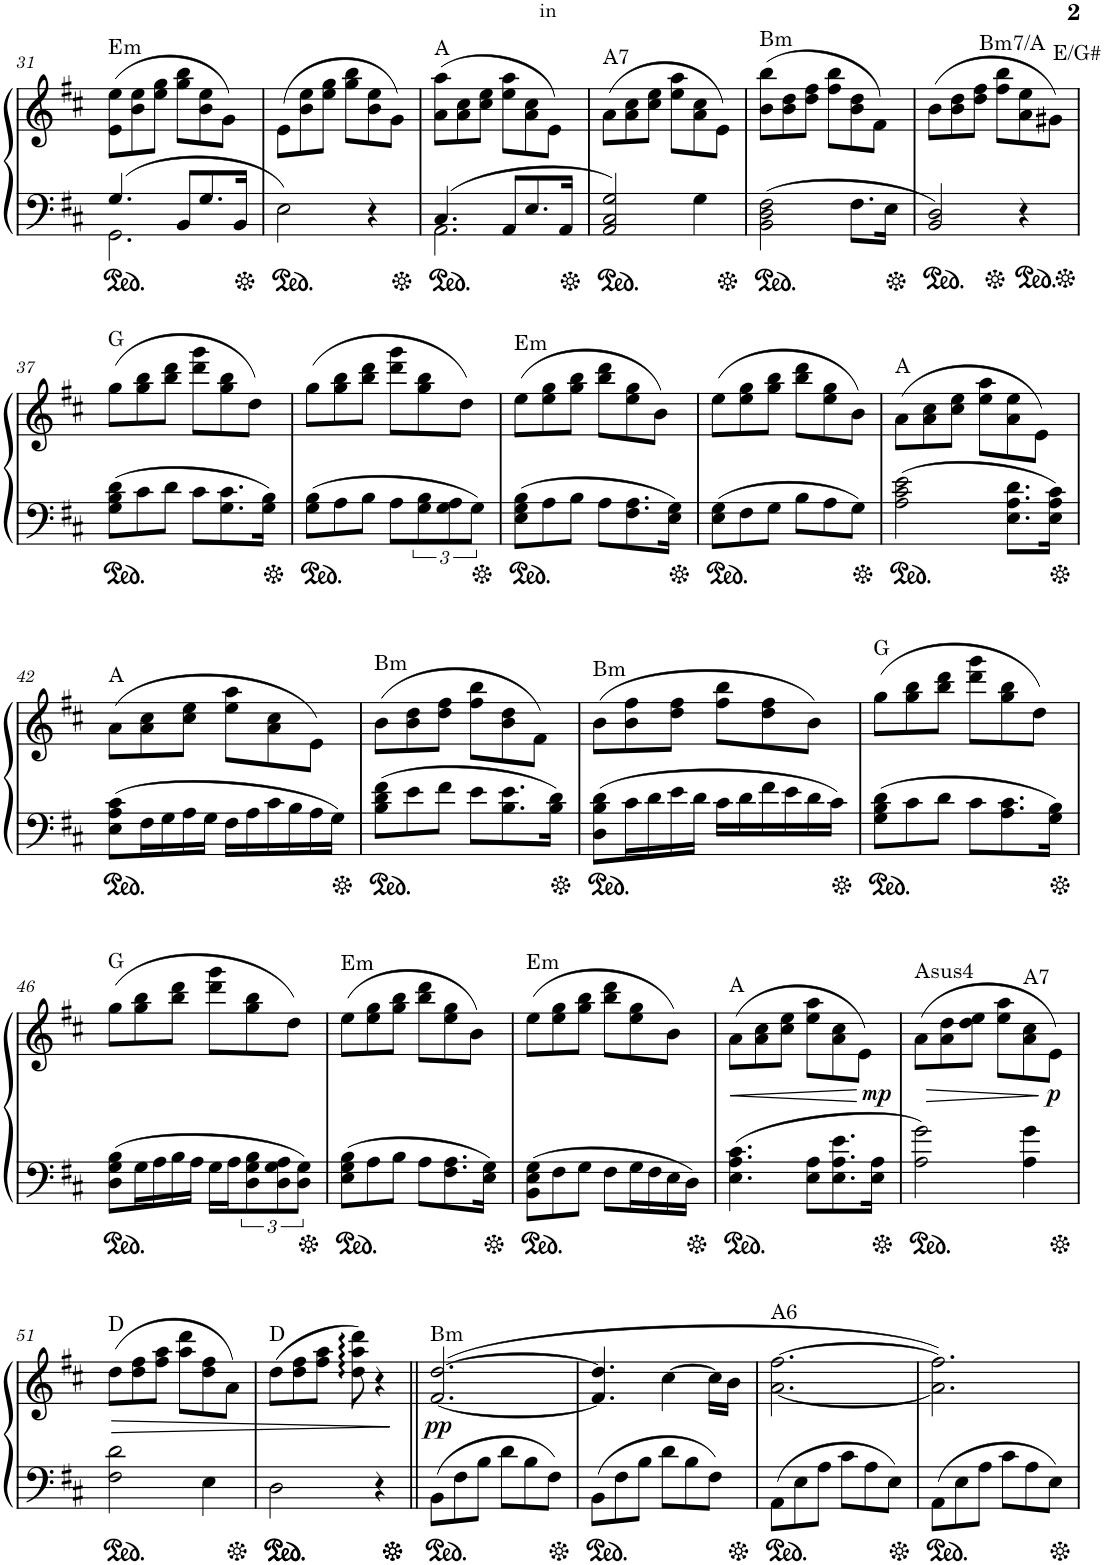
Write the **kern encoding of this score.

**kern	**kern	**dynam
*part1	*part1	*part1
*staff2	*staff1	*staff1/2
*I"Piano	*	*
*I'Pno.	*	*
!!LO:PB:g=z
*clefF4	*clefG2	*
*k[f#c#]	*k[f#c#]	*
*M6/8	*M6/8	*
=31	=31	=31
*^	*	*
!	!	!LO:TX:a:t=Em	!
4.G/	2.GG\	(8e\ 8ee\L	.
.	.	8b\ 8ee\	.
.	.	8ee\ 8gg\J	.
8BB/L	.	8gg\ 8bb\L	.
8.G/	.	8b\ 8ee\	.
.	.	8g\J)	.
16BB/Jk	.	.	.
*v	*v	*	*
=32	=32	=32
2E\	(8e\L	.
.	8b\ 8ee\	.
.	8ee\ 8gg\J	.
.	8gg\ 8bb\L	.
4r	8b\ 8ee\	.
.	8g\J)	.
=33	=33	=33
*^	*	*
!	!	!LO:TX:a:t=A	!
4.C#/	2.AA\	(8a\ 8aa\L	.
.	.	8a\ 8cc#\	.
.	.	8cc#\ 8ee\J	.
8AA/L	.	8ee\ 8aa\L	.
8.E/	.	8a\ 8cc#\	.
.	.	8e\J)	.
16AA/Jk	.	.	.
*v	*v	*	*
=34	=34	=34
!	!LO:TX:a:t=A7	!
2AA/ 2C#/ 2G/	(8a\L	.
.	8a\ 8cc#\	.
.	8cc#\ 8ee\J	.
.	8ee\ 8aa\L	.
4G\	8a\ 8cc#\	.
.	8e\J)	.
=35	=35	=35
!	!LO:TX:a:t=Bm	!
2BB\ 2D\ 2F#\	(8b\ 8bb\L	.
.	8b\ 8dd\	.
.	8dd\ 8ff#\J	.
.	8ff#\ 8bb\L	.
8.F#\L	8b\ 8dd\	.
.	8f#\J)	.
16E\Jk	.	.
=36	=36	=36
*	*^	*
2BB/ 2D/	(8b\L	4ryy	.
.	8b\ 8dd\	.	.
.	8dd\ 8ff#\J	16ryy	.
!	!	!LO:TX:a:t=Bm7/A	!
.	.	4..ryy	.
.	8ff#\ 8bb\L	.	.
4r	8a\ 8ee\	.	.
!	!LO:TX:a:t=E/G#	!	!
.	8g#X\J)	.	.
!!LO:LB:g=z
=37	=37	=37	=37
!	!LO:TX:a:t=G	!	!
*	*v	*v	*
8G\ 8B\ 8d\L	(8gg\L	.
8c#\	8gg\ 8bb\	.
8d\J	8bb\ 8ddd\J	.
8c#\L	8ddd\ 8ggg\L	.
8.G\ 8.c#\	8gg\ 8bb\	.
.	8dd\J)	.
16G\ 16B\Jk	.	.
=38	=38	=38
8G\ 8B\L	(8gg\L	.
8A\	8gg\ 8bb\	.
8B\J	8bb\ 8ddd\J	.
8A\L	8ddd\ 8ggg\L	.
12G\ 12B\	8gg\ 8bb\	.
12G\ 12A\	.	.
.	8dd\J)	.
12G\J	.	.
=39	=39	=39
!	!LO:TX:a:t=Em	!
8E\ 8G\ 8B\L	(8ee\L	.
8A\	8ee\ 8gg\	.
8B\J	8gg\ 8bb\J	.
8A\L	8bb\ 8ddd\L	.
8.F#\ 8.A\	8ee\ 8gg\	.
.	8b\J)	.
16E\ 16G\Jk	.	.
=40	=40	=40
8E\ 8G\L	(8ee\L	.
8F#\	8ee\ 8gg\	.
8G\J	8gg\ 8bb\J	.
8B\L	8bb\ 8ddd\L	.
8A\	8ee\ 8gg\	.
8G\J	8b\J)	.
=41	=41	=41
!	!LO:TX:a:t=A	!
2A\ 2c#\ 2e\	(8a\L	.
.	8a\ 8cc#\	.
.	8cc#\ 8ee\J	.
.	8ee\ 8aa\L	.
8.E\ 8.A\ 8.d\L	8a\ 8ee\	.
.	8e\J)	.
16E\ 16A\ 16c#\Jk	.	.
!!LO:LB:g=z
=42	=42	=42
!	!LO:TX:a:t=A	!
8E\ 8A\ 8c#\L	(8a\L	.
16F#\L	8a\ 8cc#\	.
16G\	.	.
16A\	8cc#\ 8ee\J	.
16G\JJ	.	.
16F#\LL	8ee\ 8aa\L	.
16A\	.	.
16c#\	8a\ 8cc#\	.
16B\	.	.
16A\	8e\J)	.
16G\JJ	.	.
=43	=43	=43
!	!LO:TX:a:t=Bm	!
8B\ 8d\ 8f#\L	(8b\L	.
8e\	8b\ 8dd\	.
8f#\J	8dd\ 8ff#\J	.
8e\L	8ff#\ 8bb\L	.
8.B\ 8.e\	8b\ 8dd\	.
.	8f#\J)	.
16B\ 16d\Jk	.	.
=44	=44	=44
!	!LO:TX:a:t=Bm	!
8D\ 8B\ 8d\L	(8b\L	.
16c#\L	8b\ 8ff#\	.
16d\	.	.
16e\	8dd\ 8ff#\J	.
16d\JJ	.	.
16c#\LL	8ff#\ 8bb\L	.
16d\	.	.
16f#\	8dd\ 8ff#\	.
16e\	.	.
16d\	8b\J)	.
16c#\JJ	.	.
=45	=45	=45
!	!LO:TX:a:t=G	!
8G\ 8B\ 8d\L	(8gg\L	.
8c#\	8gg\ 8bb\	.
8d\J	8bb\ 8ddd\J	.
8c#\L	8ddd\ 8ggg\L	.
8.A\ 8.c#\	8gg\ 8bb\	.
.	8dd\J)	.
16G\ 16B\Jk	.	.
!!LO:LB:g=z
=46	=46	=46
!	!LO:TX:a:t=G	!
8D\ 8G\ 8B\L	(8gg\L	.
16G\L	8gg\ 8bb\	.
16A\	.	.
16B\	8bb\ 8ddd\J	.
16A\JJ	.	.
16G\LL	8ddd\ 8ggg\L	.
16A\J	.	.
12D\ 12G\ 12B\	8gg\ 8bb\	.
12D\ 12G\ 12A\	.	.
.	8dd\J)	.
12D\ 12G\J	.	.
=47	=47	=47
!	!LO:TX:a:t=Em	!
8E\ 8G\ 8B\L	(8ee\L	.
8A\	8ee\ 8gg\	.
8B\J	8gg\ 8bb\J	.
8A\L	8bb\ 8ddd\L	.
8.F#\ 8.A\	8ee\ 8gg\	.
.	8b\J)	.
16E\ 16G\Jk	.	.
=48	=48	=48
!	!LO:TX:a:t=Em	!
8BB\ 8E\ 8G\L	(8ee\L	.
8F#\	8ee\ 8gg\	.
8G\J	8gg\ 8bb\J	.
8F#\L	8bb\ 8ddd\L	.
16G\L	8ee\ 8gg\	.
16F#\	.	.
16E\	8b\J)	.
16D\JJ	.	.
=49	=49	=49
!	!LO:TX:a:t=A	!
!	!	!LO:HP:b
*	*^	*
4.E\ 4.A\ 4.c#\	(8a\L	2ryy	<
.	8a\ 8cc#\	.	.
.	8cc#\ 8ee\J	.	.
8E\ 8A\L	8ee\ 8aa\L	.	.
8.E\ 8.A\ 8.e\	8a\ 8cc#\	8.ryy	.
.	8e\J)	.	.
!	!	!	!LO:DY:b
16E\ 16A\Jk	.	16ryy	mp
=50	=50	=50	=50
!	!LO:TX:a:t=Asus4	!	!
!	!	!	!LO:HP:b
*	*v	*v	*
2A\ 2g\	(8a\L	>
.	8a\ 8dd\	.
.	8dd\ 8ee\J	.
.	8ee\ 8aa\L	.
!	!LO:TX:a:t=A7	!
4A\ 4g\	8a\ 8cc#\	.
!	!	!LO:DY:n=1:b
.	8e\J)	[ p
!!LO:LB:g=z
=51	=51	=51
!	!LO:TX:a:t=D	!
2F#\ 2d\	(8dd\L	.
.	8dd\ 8ff#\	.
.	8ff#\ 8aa\J	.
.	8aa\ 8ddd\L	.
4E\	8dd\ 8ff#\	.
.	8a\J)	.
=52	=52	=52
!	!LO:TX:a:t=D	!
2D\	(8dd\L	.
.	8dd\ 8ff#\	.
.	8ff#\ 8aa\J	.
.	8dd\: 8aa\: 8ddd\:)	.
4r	4r	.
.	.	]
=53||	=53||	=53||
!	!LO:TX:a:t=Bm	!
!	!	!LO:DY:b
8BB\L	([2.f#/ [2.dd/	pp
8F#\	.	.
8B\J	.	.
8d\L	.	.
8B\	.	.
8F#\J	.	.
=54	=54	=54
8BB\L	4.f#/] 4.dd/]	.
8F#\	.	.
8B\J	.	.
8d\L	[4cc#\	.
8B\	.	.
8F#\J	16cc#\LL]	.
.	16b\JJ	.
=55	=55	=55
!	!LO:TX:a:t=A6	!
8AA\L	[2.a\ [2.ff#\	.
8E\	.	.
8A\J	.	.
8c#\L	.	.
8A\	.	.
8E\J	.	.
=56	=56	=56
8AA\L	2.a\] 2.ff#\])	.
8E\	.	.
8A\J	.	.
8c#\L	.	.
8A\	.	.
8E\J	.	.
=	=	=
*-	*-	*-
